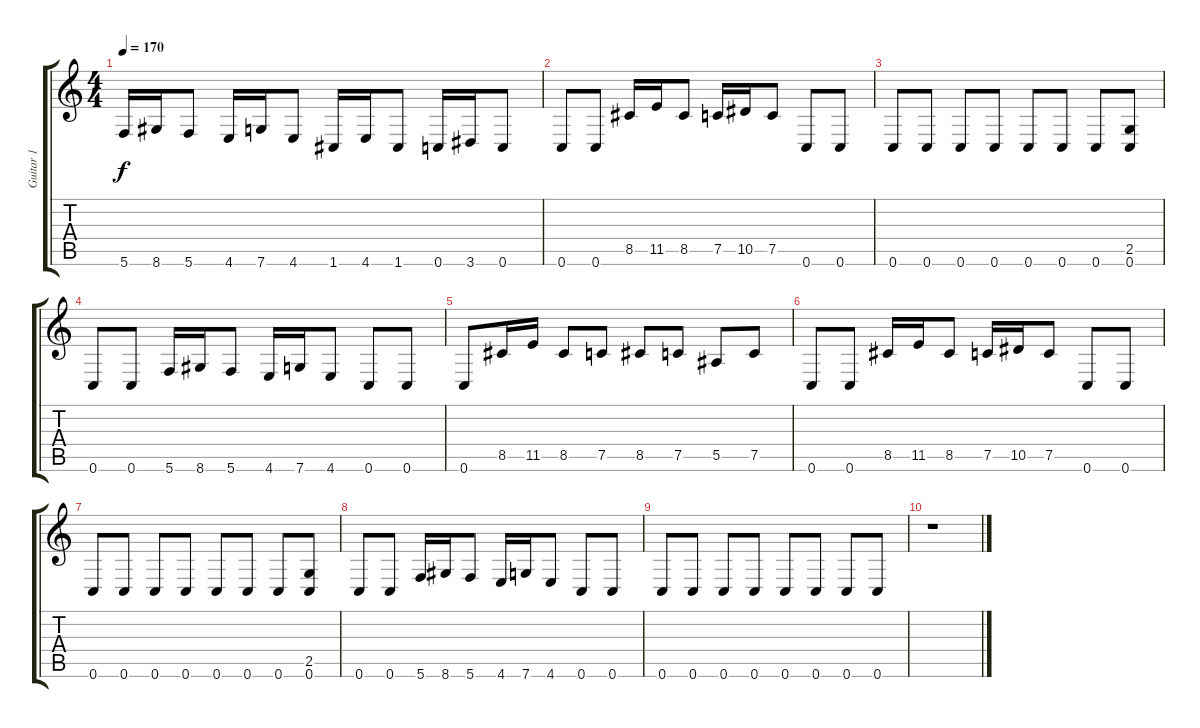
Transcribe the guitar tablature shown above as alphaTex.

\track ("Guitar 1" "Guitar 1") {instrument overdrivenguitar}
\staff {score tabs}
\tuning (C4 G3 Eb3 Bb2 F2 C2) {hide}
\ts (4 4)
\tempo 170
\clef g2
\ks c
5.6.16{dy f} 8.6.16 5.6.8 4.6.16 7.6.16 4.6.8 1.6.16 4.6.16 1.6.8 0.6.16 3.6.16 0.6.8 |
0.6.8 0.6.8 8.5.16 11.5.16 8.5.8 7.5.16 10.5.16 7.5.8 0.6.8 0.6.8 |
0.6.8 0.6.8 0.6.8 0.6.8 0.6.8 0.6.8 0.6.8 (2.5 0.6).8 |
0.6.8 0.6.8 5.6.16 8.6.16 5.6.8 4.6.16 7.6.16 4.6.8 0.6.8 0.6.8 |
0.6.8 8.5.16 11.5.16 8.5.8 7.5.8 8.5.8 7.5.8 5.5.8 7.5.8 |
0.6.8 0.6.8 8.5.16 11.5.16 8.5.8 7.5.16 10.5.16 7.5.8 0.6.8 0.6.8 |
0.6.8 0.6.8 0.6.8 0.6.8 0.6.8 0.6.8 0.6.8 (2.5 0.6).8 |
0.6.8 0.6.8 5.6.16 8.6.16 5.6.8 4.6.16 7.6.16 4.6.8 0.6.8 0.6.8 |
0.6.8 0.6.8 0.6.8 0.6.8 0.6.8 0.6.8 0.6.8 0.6.8 |
r.1
